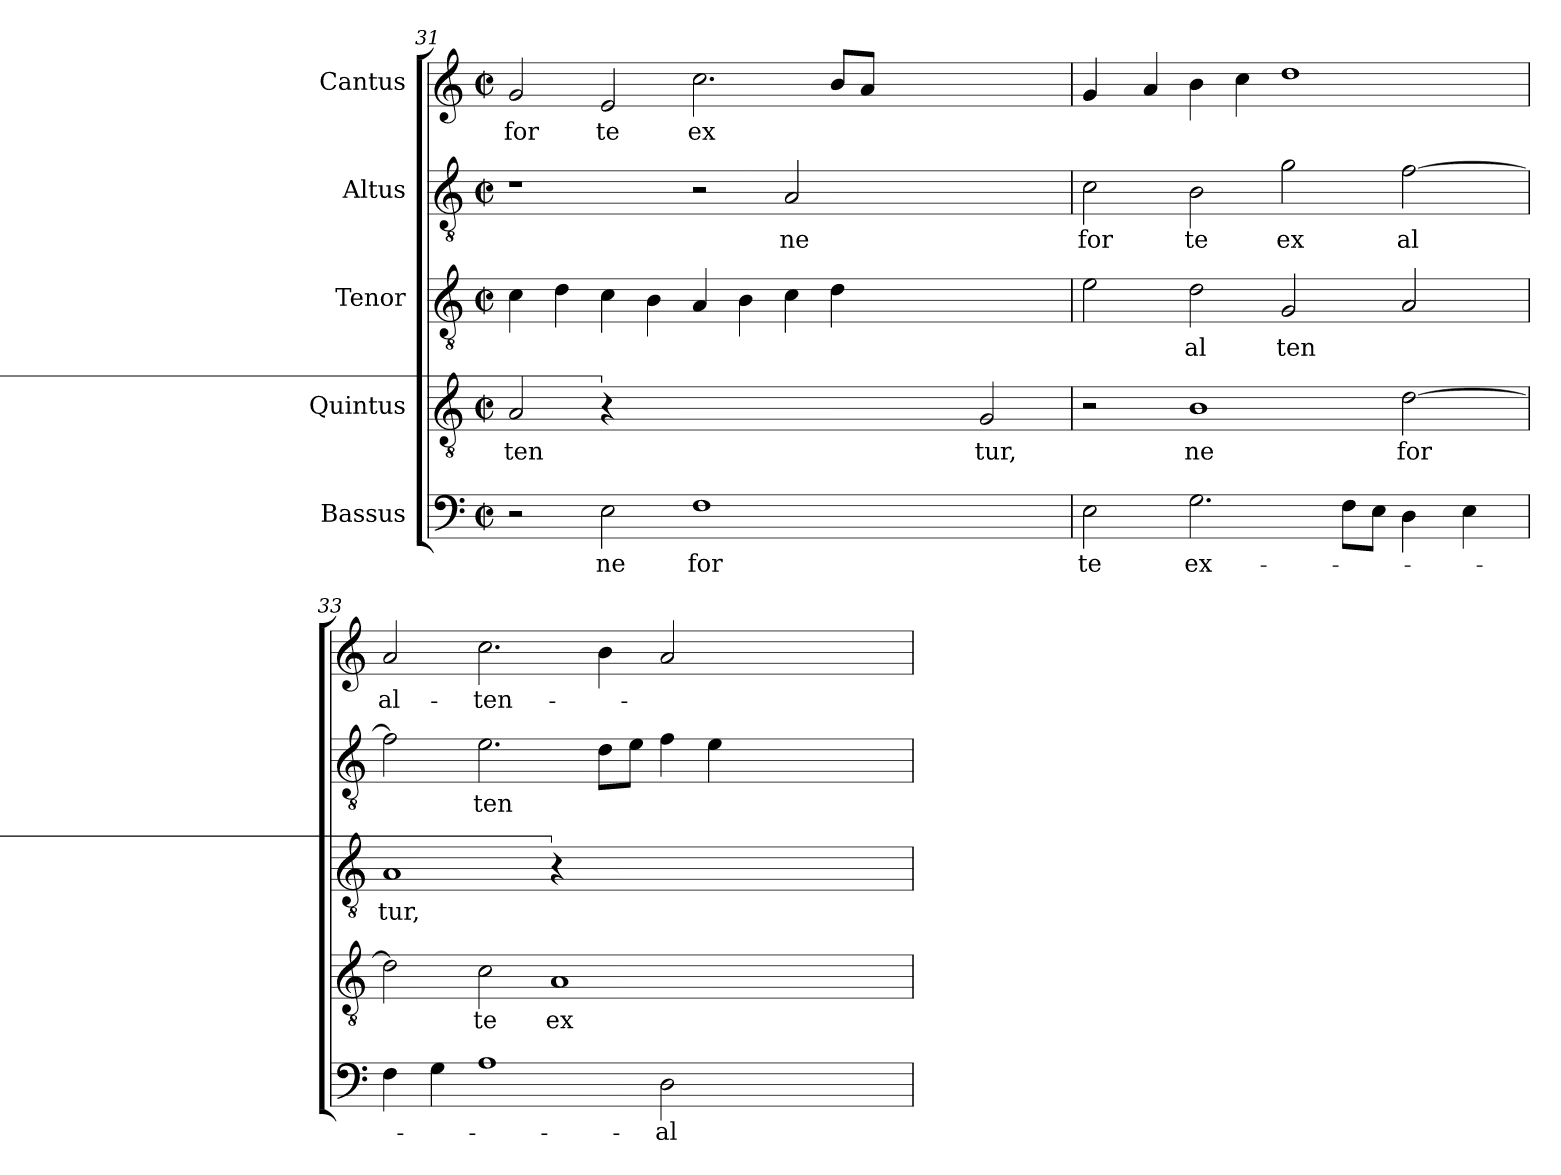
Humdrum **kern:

**kern	**text	**kern	**text	**kern	**text	**kern	**text	**kern	**text
*part5	*part5	*part4	*part4	*part3	*part3	*part2	*part2	*part1	*part1
*staff5	*staff5	*staff4	*staff4	*staff3	*staff3	*staff2	*staff2	*staff1	*staff1
*I"Bassus	*	*I"Quintus	*	*I"Tenor	*	*I"Altus	*	*I"Cantus	*
*clefF4	*	*clefGv2	*	*clefGv2	*	*clefGv2	*	*clefG2	*
*M2/2	*	*M2/2	*	*M2/2	*	*M2/2	*	*M2/2	*
*met(c|)	*	*met(c|)	*	*met(c|)	*	*met(c|)	*	*met(c|)	*
=31	=31	=31	=31	=31	=31	=31	=31	=31	=31
!	!	!	!LO:LY:b:cj	!	!	!	!	!	!LO:LY:b:cj
2r	.	2A/	ten	4c\	.	1r	.	2g/	for
.	.	.	.	4d\	.	.	.	.	.
!	!LO:LY:b:cj	!LO:N:vis=1	!	!	!	!	!	!	!LO:LY:b:cj
2E\	ne	4%9r	.	4c\	.	.	.	2e/	te
.	.	.	.	4B\	.	.	.	.	.
!	!LO:LY:b:cj	!	!	!	!	!	!	!	!LO:LY:b:cj
1F	for	.	.	4A/	.	2r	.	2.cc\	ex
.	.	.	.	4B\	.	.	.	.	.
!	!	!	!	!	!	!	!LO:LY:b:cj	!	!
.	.	.	.	4c\	.	2A/	ne	.	.
.	.	.	.	4d\	.	.	.	8b/L	.
.	.	.	.	.	.	.	.	8a/J	.
1ryy	.	.	.	1ryy	.	1ryy	.	1ryy	.
!	!	!	!LO:LY:b:cj	!	!	!	!	!	!
.	.	2G/	tur,	.	.	.	.	.	.
4ryy	.	.	.	4ryy	.	4ryy	.	4ryy	.
!!LO:LB:g=z
=32	=32	=32	=32	=32	=32	=32	=32	=32	=32
!	!LO:LY:b:cj	!	!	!	!	!	!LO:LY:b:cj	!	!
*	*	*	*	*^	*	*	*	*^	*
2E\	te	2r	.	2e\	16..ryy	.	2c\	for	4g/	16..ryy	.
.	.	.	.	.	1ryy	.	.	.	.	1ryy	.
.	.	.	.	.	.	.	.	.	4a/	.	.
!	!LO:LY:b:cj	!	!LO:LY:b:cj	!	!	!LO:LY:b:cj	!	!LO:LY:b:cj	!	!	!
2.G\	ex-	1B	ne	2d\	.	al	2B\	te	4b\	.	.
.	.	.	.	.	.	.	.	.	4cc\	.	.
!	!	!	!	!	!	!LO:LY:b	!	!LO:LY:b:cj	!	!	!
.	.	.	.	2G/	.	ten	2g\	ex	1dd	.	.
.	.	.	.	.	2ryy	.	.	.	.	2ryy	.
8F\L	.	.	.	.	.	.	.	.	.	.	.
8E\J	.	.	.	.	.	.	.	.	.	.	.
!	!	!	!LO:LY:b	!	!	!	!	!LO:LY:b:cj	!	!	!
4D\	.	[>2d\	for	2A/	.	.	[>2f\	al	.	.	.
.	.	.	.	.	4ryy	.	.	.	.	4ryy	.
4E\	.	.	.	.	.	.	.	.	.	.	.
.	.	.	.	.	8ryy	.	.	.	.	8ryy	.
.	.	.	.	.	64ryy	.	.	.	.	64ryy	.
=33	=33	=33	=33	=33	=33	=33	=33	=33	=33	=33	=33
!	!	!	!	!	!	!LO:LY:b:cj	!	!	!	!	!LO:LY:b:cj
*	*	*	*	*v	*v	*	*	*	*v	*v	*
4F\	.	2d\]	.	1A	tur,	2f\]	.	2a/	al-
4G\	.	.	.	.	.	.	.	.	.
!	!	!	!LO:LY:b:cj	!	!	!	!LO:LY:b	!	!LO:LY:b
1A	.	2c\	te	.	.	2.e\	ten	2.cc\	-ten-
!	!	!	!LO:LY:b:cj	!LO:N:vis=1	!	!	!	!	!
.	.	1A	ex	4%9r	.	.	.	.	.
.	.	.	.	.	.	8d\L	.	4b\	.
.	.	.	.	.	.	8e\J	.	.	.
!	!LO:LY:b:cj	!	!	!	!	!	!	!	!
2D\	-al-	.	.	.	.	4f\	.	2a/	.
.	.	.	.	.	.	4e\	.	.	.
1ryy	.	1ryy	.	.	.	1ryy	.	1ryy	.
4ryy	.	4ryy	.	.	.	4ryy	.	4ryy	.
=	=	=	=	=	=	=	=	=	=
*-	*-	*-	*-	*-	*-	*-	*-	*-	*-
